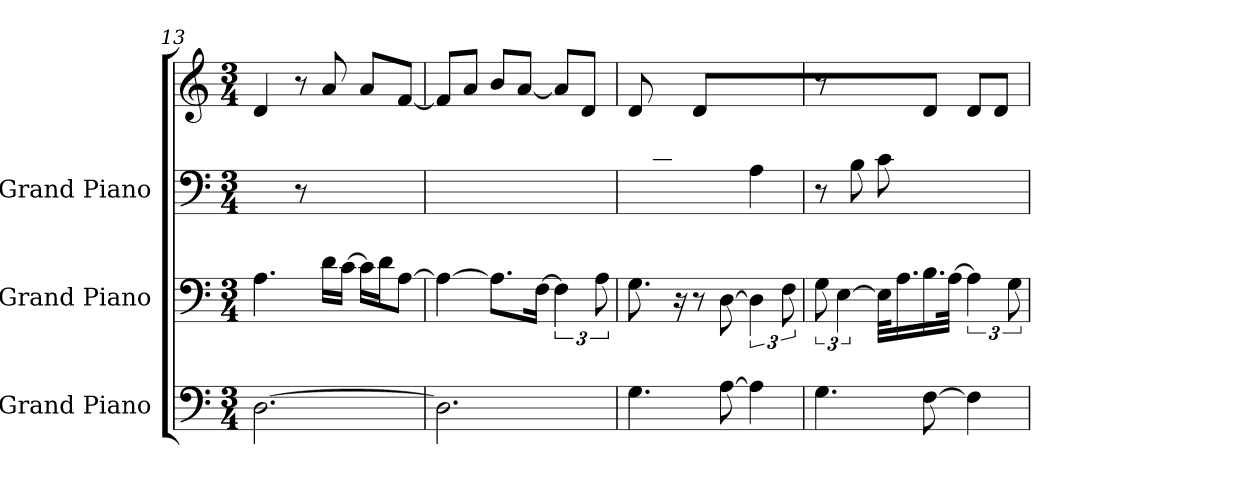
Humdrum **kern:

**kern	**kern	**kern	**kern
*part3	*part2	*part1	*part1
*staff4	*staff3	*staff2	*staff1
*I"Grand Piano	*I"Grand Piano	*I"Grand Piano	*
*clefF4	*clefF4	*clefF4	*clefG2
*k[]	*k[]	*k[]	*k[]
*C:	*C:	*C:	*C:
*M3/4	*M3/4	*M3/4	*M3/4
=13	=13	=13	=13
[2.D	4.A	4ryy	4d
.	.	8r	8r
.	16dLL	4.ryy	8a
.	[16cJJ	.	.
.	16cLL]	.	8aL
.	16dJ	.	.
.	[8AJ	.	[8fJ
=14	=14	=14	=14
2.D]	4A_	2.ryy	8fL]
.	.	.	8aJ
.	8.AL]	.	8bL
.	.	.	[8aJ
.	[16FJk	.	.
.	6F]	.	8aL]
.	.	.	8dJ
.	12A	.	.
=15	=15	=15	=15
4.G	8.G	8ryy	8dL
.	.	8cJ	8ryy
.	16r	.	.
.	8r	8ryy	8dL
[8A	[8D	8BJ	4.ryy
4A]	6D]	4A	.
.	12F	.	.
=16	=16	=16	=16
4.G	12G	8r	8r
.	[6E	.	.
.	.	8B	4ryy
.	32EKLL]	8cL	.
.	16.A	.	.
[8F	16.B	4.ryy	8dJ
.	[32AJJk	.	.
4F]	6A]	.	8dL
.	.	.	8dJ
.	12G	.	.
=	=	=	=
*-	*-	*-	*-
